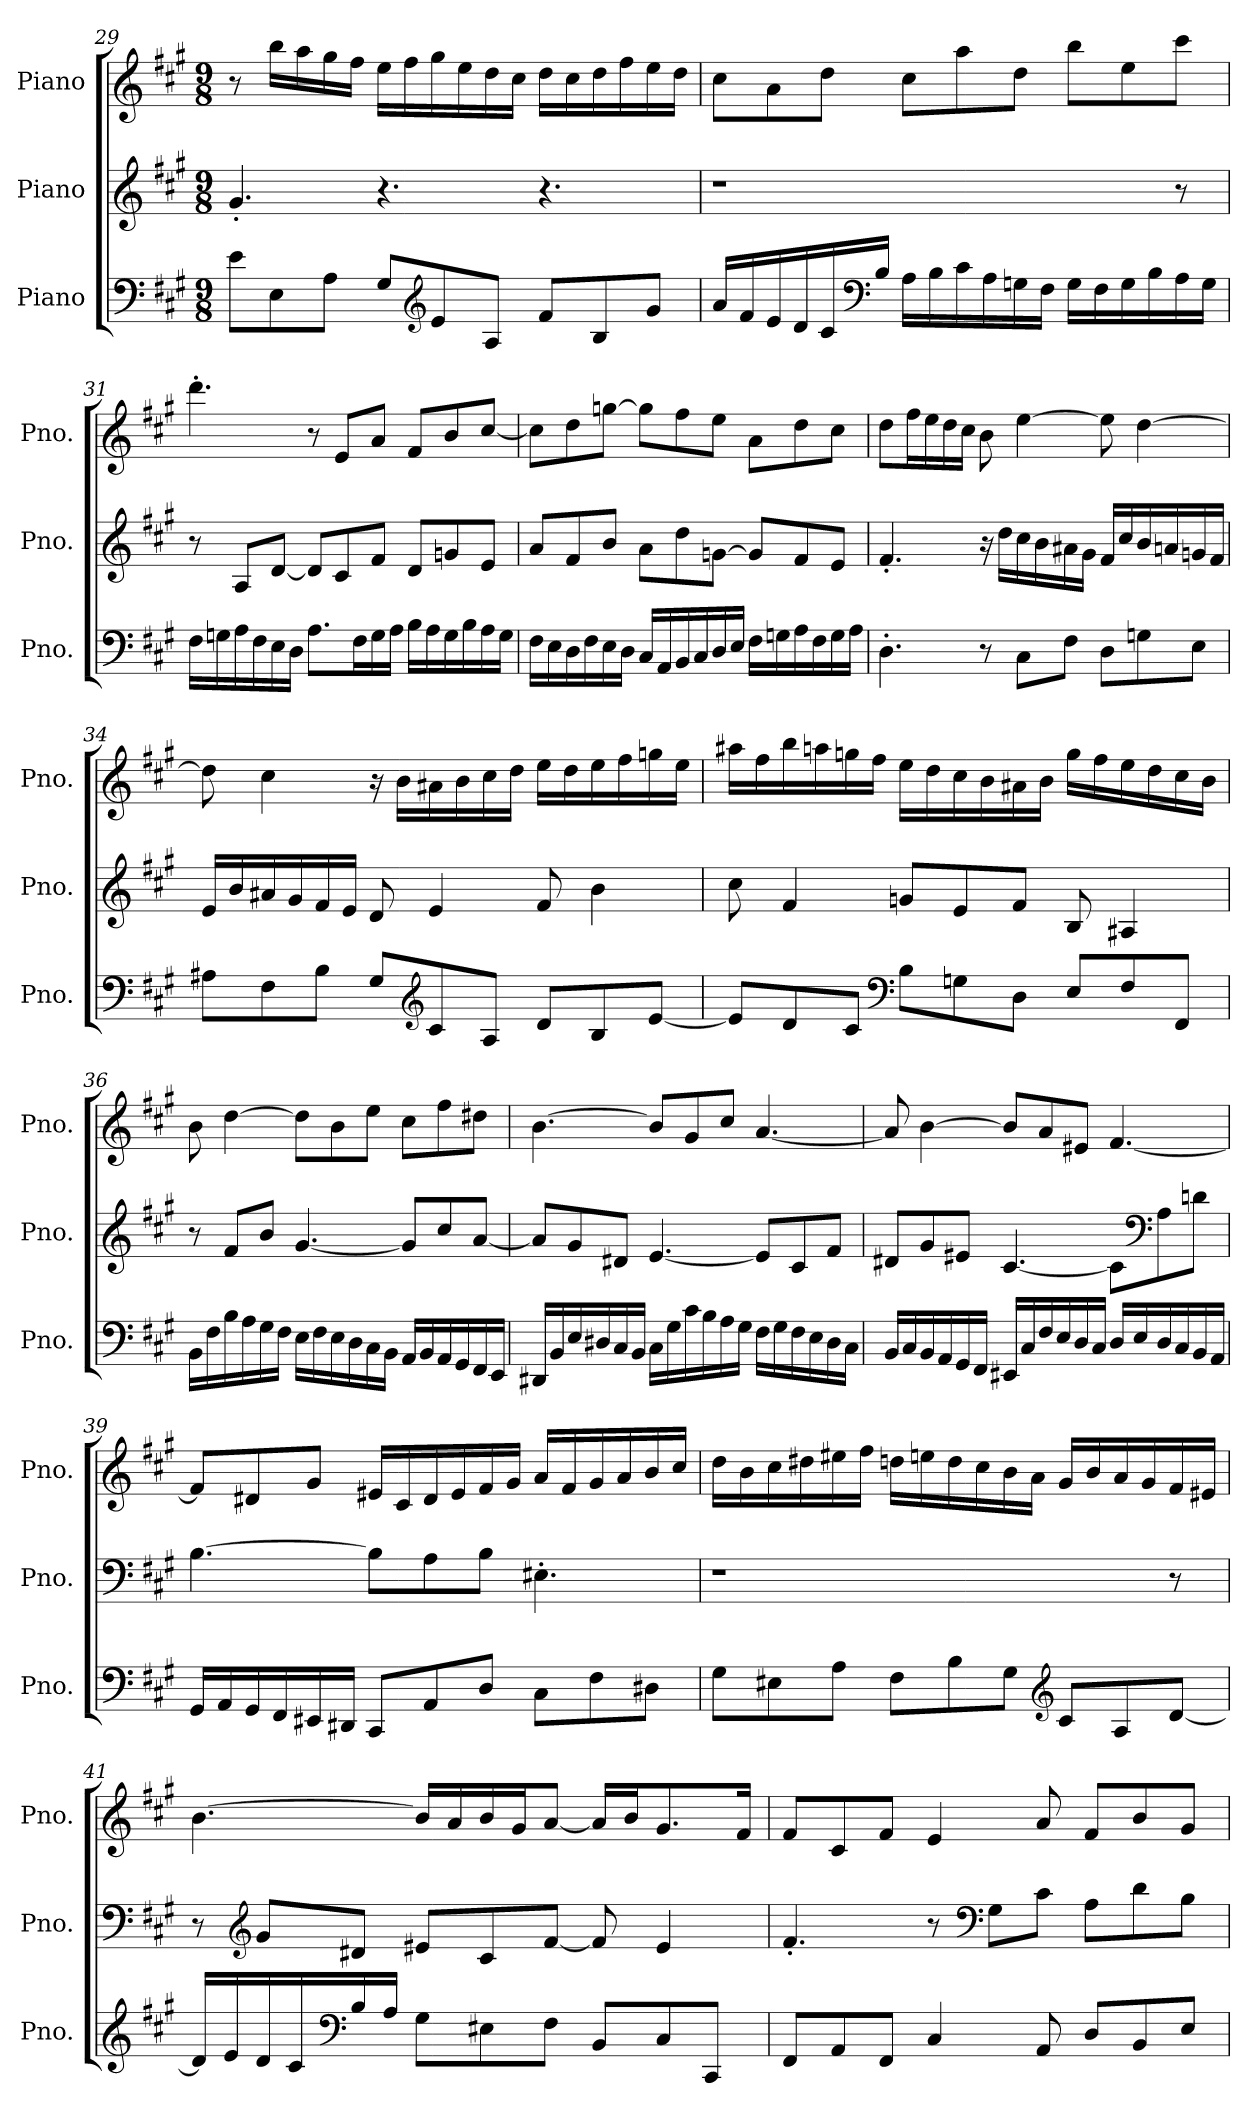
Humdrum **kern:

**kern	**kern	**kern
*part3	*part2	*part1
*staff3	*staff2	*staff1
*I"Piano	*I"Piano	*I"Piano
*I'Pno.	*I'Pno.	*I'Pno.
!!LO:LB:g=z
*clefF4	*clefG2	*clefG2
*k[f#c#g#]	*k[f#c#g#]	*k[f#c#g#]
*M9/8	*M9/8	*M9/8
=29	=29	=29
8ei\L	4.g#'j/	8r
8Ei\	.	16bbZ\LL
.	.	16aaZ\
8Ai\J	.	16gg#Z\
.	.	16ff#Z\JJ
8G#i/L	4.r	16eeZ\LL
.	.	16ff#Z\
*clefG2	*	*
8ei/	.	16gg#Z\
.	.	16eeZ\
8Ai/J	.	16ddZ\
.	.	16cc#Z\JJ
8f#i/L	4.r	16ddZ\LL
.	.	16cc#Z\
8Bi/	.	16ddZ\
.	.	16ff#Z\
8g#i/J	.	16eeZ\
.	.	16ddZ\JJ
=30	=30	=30
16ai/LL	1r	8cc#Z\L
16f#i/	.	.
16ei/	.	8aZ\
16di/	.	.
16c#i/	.	8ddZ\J
*clefF4	*	*
16Bi/JJ	.	.
16Ai\LL	.	8cc#Z\L
16Bi\	.	.
16c#i\	.	8aaZ\
16Ai\	.	.
16Gni\	.	8ddZ\J
16F#i\JJ	.	.
16Gi\LL	.	8bbZ\L
16F#i\	.	.
16Gi\	.	8eeZ\
16Bi\	.	.
16Ai\	8r	8ccc#Z\J
16Gi\JJ	.	.
!!LO:LB:g=z
=31	=31	=31
16F#i\LL	8r	4.ddd'Z\
16Gni\	.	.
16Ai\	8Aj/L	.
16F#i\	.	.
16Ei\	[8dj/J	.
16Di\JJ	.	.
8.Ai\L	8dj/L]	8r
.	8c#j/	8eZ/L
16F#i\L	.	.
16Gi\	8f#j/J	8aZ/J
16Ai\JJ	.	.
16Bi\LL	8dj/L	8f#Z/L
16Ai\	.	.
16Gi\	8gnj/	8bZ/
16Bi\	.	.
16Ai\	8ej/J	[8cc#Z/J
16Gi\JJ	.	.
=32	=32	=32
16F#i\LL	8aj/L	8cc#Z\L]
16Ei\	.	.
16Di\	8f#j/	8ddZ\
16F#i\	.	.
16Ei\	8bj/J	[8ggnZ\J
16Di\JJ	.	.
16C#i/LL	8aj\L	8ggZ\L]
16AAi/	.	.
16BBi/	8ddj\	8ff#Z\
16C#i/	.	.
16Di/	[8gnj\J	8eeZ\J
16Ei/JJ	.	.
16F#i\LL	8gj/L]	8aZ\L
16Gni\	.	.
16Ai\	8f#j/	8ddZ\
16F#i\	.	.
16Gi\	8ej/J	8cc#Z\J
16Ai\JJ	.	.
!!LO:PB:g=z
=33	=33	=33
4.D'i\	4.f#'j/	8ddZ\L
.	.	16ff#Z\L
.	.	16eeZ\
.	.	16ddZ\
.	.	16cc#Z\JJ
8r	16r	8bZ\
.	16ddj\LL	.
8C#i\L	16cc#j\	[4eeZ\
.	16bj\	.
8F#i\J	16a#Xj\	.
.	16g#j\JJ	.
8Di\L	16f#j/LL	8eeZ\]
.	16cc#j/	.
8Gni\	16bj/	[4ddZ\
.	16anj/	.
8Ei\J	16gnj/	.
.	16f#j/JJ	.
=34	=34	=34
8A#Xi\L	16ej/LL	8ddZ\]
.	16bj/	.
8F#i\	16a#Xj/	4cc#Z\
.	16g#j/	.
8Bi\J	16f#j/	.
.	16ej/JJ	.
8G#i/L	8dj/	16r
.	.	16bZ\LL
*clefG2	*	*
8c#i/	4ej/	16a#XZ\
.	.	16bZ\
8A#i/J	.	16cc#Z\
.	.	16ddZ\JJ
8di/L	8f#j/	16eeZ\LL
.	.	16ddZ\
8Bi/	4bj\	16eeZ\
.	.	16ff#Z\
[8ei/J	.	16ggnZ\
.	.	16eeZ\JJ
!!LO:LB:g=z
=35	=35	=35
8ei/L]	8cc#j\	16aa#XZ\LL
.	.	16ff#Z\
8di/	4f#j/	16bbZ\
.	.	16aanZ\
8c#i/J	.	16ggnZ\
.	.	16ff#Z\JJ
*clefF4	*	*
8Bi\L	8gnj/L	16eeZ\LL
.	.	16ddZ\
8Gni\	8ej/	16cc#Z\
.	.	16bZ\
8Di\J	8f#j/J	16a#XZ\
.	.	16bZ\JJ
8Ei/L	8Bj/	16ggZ\LL
.	.	16ff#Z\
8F#i/	4A#Xj/	16eeZ\
.	.	16ddZ\
8FF#i/J	.	16cc#Z\
.	.	16bZ\JJ
=36	=36	=36
16BBi\LL	8r	8bZ\
16F#i\	.	.
16Bi\	8f#j/L	[4ddZ\
16Ai\	.	.
16G#i\	8bj/J	.
16F#i\JJ	.	.
16Ei\LL	[4.g#j/	8ddZ\L]
16F#i\	.	.
16Ei\	.	8bZ\
16Di\	.	.
16C#i\	.	8eeZ\J
16BBi\JJ	.	.
16AAi/LL	8g#j/L]	8cc#Z\L
16BBi/	.	.
16AAi/	8cc#j/	8ff#Z\
16GG#i/	.	.
16FF#i/	[8aj/J	8dd#XZ\J
16EEi/JJ	.	.
!!LO:LB:g=z
=37	=37	=37
16DD#Xi/LL	8aj/L]	[4.bZ\
16BBi/	.	.
16Ei/	8g#j/	.
16D#Xi/	.	.
16C#i/	8d#Xj/J	.
16BBi/JJ	.	.
16C#i\LL	[4.ej/	8bZ/L]
16G#i\	.	.
16c#i\	.	8g#Z/
16Bi\	.	.
16Ai\	.	8cc#Z/J
16G#i\JJ	.	.
16F#i\LL	8ej/L]	[4.aZ/
16G#i\	.	.
16F#i\	8c#j/	.
16Ei\	.	.
16D#i\	8f#j/J	.
16C#i\JJ	.	.
=38	=38	=38
16BBi/LL	8d#Xj/L	8aZ/]
16C#i/	.	.
16BBi/	8g#j/	[4bZ\
16AAi/	.	.
16GG#i/	8e#Xj/J	.
16FF#i/JJ	.	.
16EE#Xi/LL	[4.c#j/	8bZ/L]
16C#i/	.	.
16F#i/	.	8aZ/
16Ei/	.	.
16Di/	.	8e#XZ/J
16C#i/JJ	.	.
16Di/LL	8c#j\L]	[4.f#Z/
16Ei/	.	.
*	*clefF4	*
16Di/	8Aj\	.
16C#i/	.	.
16BBi/	8dnj\J	.
16AAi/JJ	.	.
!!LO:LB:g=z
=39	=39	=39
16GG#i/LL	[4.Bj\	8f#Z/L]
16AAi/	.	.
16GG#i/	.	8d#XZ/
16FF#i/	.	.
16EE#Xi/	.	8g#Z/J
16DD#Xi/JJ	.	.
8CC#i/L	8Bj\L]	16e#XZ/LL
.	.	16c#Z/
8AAi/	8Aj\	16d#Z/
.	.	16e#Z/
8Di/J	8Bj\J	16f#Z/
.	.	16g#Z/JJ
8C#i\L	4.E#X'j\	16aZ/LL
.	.	16f#Z/
8F#i\	.	16g#Z/
.	.	16aZ/
8D#Xi\J	.	16bZ/
.	.	16cc#Z/JJ
=40	=40	=40
8G#i\L	1r	16ddZ\LL
.	.	16bZ\
8E#Xi\	.	16cc#Z\
.	.	16dd#XZ\
8Ai\J	.	16ee#XZ\
.	.	16ff#Z\JJ
8F#i\L	.	16ddnZ\LL
.	.	16eenZ\
8Bi\	.	16ddZ\
.	.	16cc#Z\
8G#i\J	.	16bZ\
.	.	16aZ\JJ
*clefG2	*	*
8c#i/L	.	16g#Z/LL
.	.	16bZ/
8Ai/	.	16aZ/
.	.	16g#Z/
[8di/J	8r	16f#Z/
.	.	16e#XZ/JJ
!!LO:PB:g=z
=41	=41	=41
16di/LL]	8r	[4.bZ\
16ei/	.	.
*	*clefG2	*
16di/	8g#j/L	.
16c#i/	.	.
*clefF4	*	*
16Bi/	8d#Xj/J	.
16Ai/JJ	.	.
8G#i\L	8e#Xj/L	16bZ/LL]
.	.	16aZ/
8E#Xi\	8c#j/	16bZ/
.	.	16g#Z/J
8F#i\J	[8f#j/J	[8aZ/J
8BBi/L	8f#j/]	16aZ/LL]
.	.	16bZ/J
8C#i/	4e#j/	8.g#Z/
8CC#i/J	.	.
.	.	16f#Z/Jk
=42	=42	=42
8FF#i/L	4.f#'j/	8f#Z/L
8AAi/	.	8c#Z/
8FF#i/J	.	8f#Z/J
4C#i/	8r	4eZ/
*	*clefF4	*
.	8G#j\L	.
8AAi/	8c#j\J	8aZ/
8Di/L	8Aj\L	8f#Z/L
8BBi/	8dj\	8bZ/
8Ei/J	8Bj\J	8g#Z/J
=	=	=
*-	*-	*-
